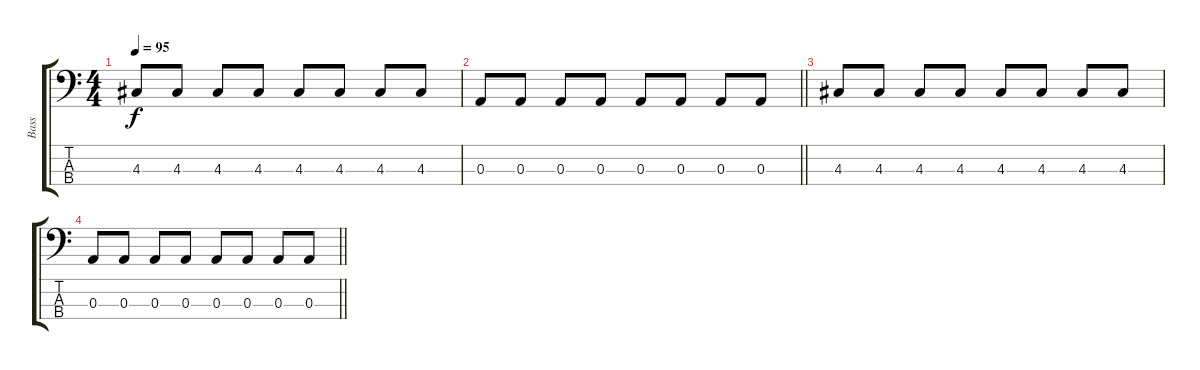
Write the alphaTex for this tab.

\track ("Bass" "Bass") {instrument electricbassfinger}
\staff {score tabs}
\tuning (G2 D2 A1 E1) {hide}
\ts (4 4)
\tempo 95
\clef f4
\ks c
4.3.8{dy f} 4.3.8 4.3.8 4.3.8 4.3.8 4.3.8 4.3.8 4.3.8 |
\barLineRight lightlight
0.3.8 0.3.8 0.3.8 0.3.8 0.3.8 0.3.8 0.3.8 0.3.8 |
4.3.8 4.3.8 4.3.8 4.3.8 4.3.8 4.3.8 4.3.8 4.3.8 |
\barLineRight lightlight
0.3.8 0.3.8 0.3.8 0.3.8 0.3.8 0.3.8 0.3.8 0.3.8
